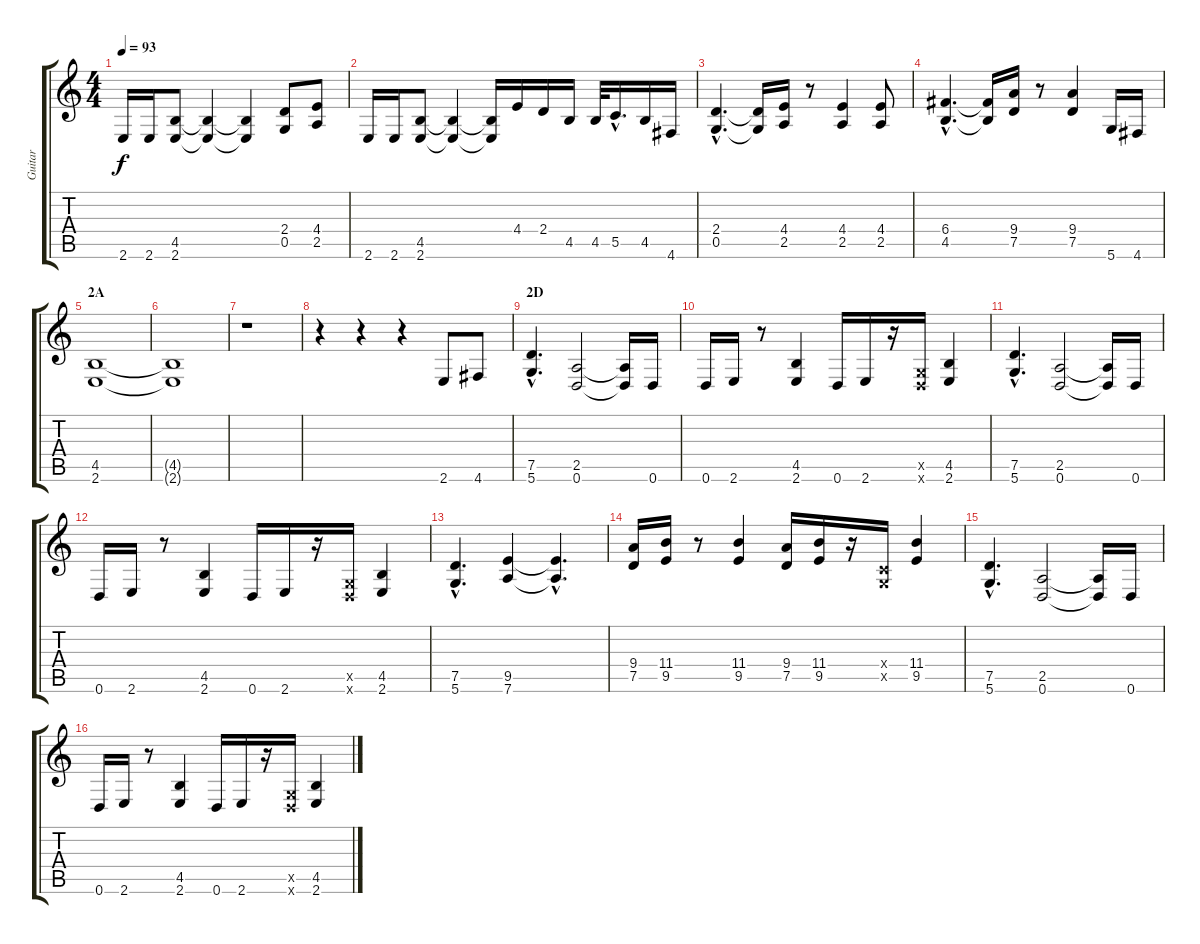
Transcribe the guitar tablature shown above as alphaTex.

\track ("Guitar" "Guitar") {instrument distortionguitar}
\staff {score tabs}
\tuning (D4 A3 F3 C3 G2 D2) {hide}
\ts (4 4)
\tempo 93
\clef g2
\ks c
2.6.16{dy f} 2.6.16 (4.5 2.6).8 (4.5{t} 2.6{t}).4 (4.5{t} 2.6{t}).4 (2.4 0.5).8 (4.4 2.5).8 |
2.6.16 2.6.16 (4.5 2.6).8 (4.5{t} 2.6{t}).4 (4.5{t} 2.6{t}).16 4.4.16 2.4.16 4.5.16 4.5.32 5.5{hac}.16{d} 4.5.16 4.6.16 |
(2.4{hac} 0.5{hac}).4{d} (2.4{t} 0.5{t}).16 (4.4 2.5).16 r.8 (4.4 2.5).4 (4.4 2.5).8 |
(6.4{hac} 4.5{hac}).4{d} (6.4{t} 4.5{t}).16 (9.4 7.5).16 r.8 (9.4 7.5).4 5.6.16 4.6.16 |
\section ("" "2A")
(4.5 2.6).1{volume 8} |
(4.5{t} 2.6{t}).1{volume 0} |
r.1 |
r.4 r.4 r.4 2.6.8{volume 13} 4.6.8 |
\section ("" "2D")
(7.5{hac} 5.6{hac}).4{d volume 14} (2.5 0.6).2 (2.5{t} 0.6{t}).16 0.6.16 |
0.6.16 2.6.16 r.8 (4.5 2.6).4 0.6.16 2.6.16 r.16 (0.5{x} 0.6{x}).16 (4.5 2.6).4 |
(7.5{hac} 5.6{hac}).4{d} (2.5 0.6).2 (2.5{t} 0.6{t}).16 0.6.16 |
0.6.16 2.6.16 r.8 (4.5 2.6).4 0.6.16 2.6.16 r.16 (0.5{x} 0.6{x}).16 (4.5 2.6).4 |
(7.5{hac} 5.6{hac}).4{d} (9.5 7.6).4 (9.5{hac t} 7.6{hac t}).4{d} |
(9.4 7.5).16 (11.4 9.5).16 r.8 (11.4 9.5).4 (9.4 7.5).16 (11.4 9.5).16 r.16 (0.4{x} 0.5{x}).16 (11.4 9.5).4 |
(7.5{hac} 5.6{hac}).4{d} (2.5 0.6).2 (2.5{t} 0.6{t}).16 0.6.16 |
0.6.16 2.6.16 r.8 (4.5 2.6).4 0.6.16 2.6.16 r.16 (0.5{x} 0.6{x}).16 (4.5 2.6).4
